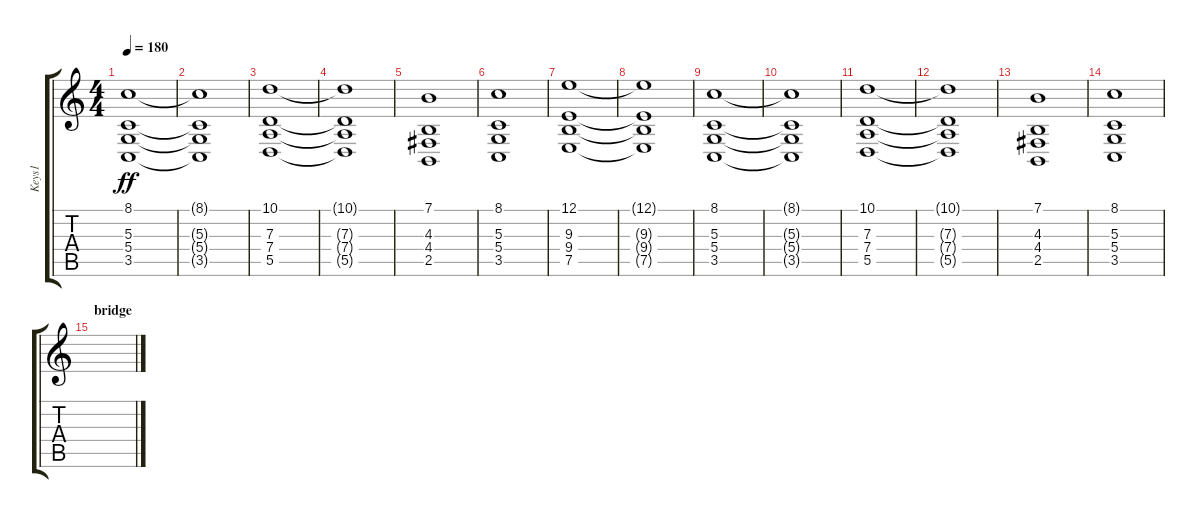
\track ("Keys1" "Keys1") {instrument synthstrings1}
\staff {score tabs}
\tuning (E4 B3 G3 D3 A2 E2) {hide}
\ts (4 4)
\tempo 180
\clef g2
\ks c
(8.1 5.3 5.4 3.5).1{dy ff} |
(8.1{t} 5.3{t} 5.4{t} 3.5{t}).1 |
(10.1 7.3 7.4 5.5).1 |
(10.1{t} 7.3{t} 7.4{t} 5.5{t}).1 |
(7.1 4.3 4.4 2.5).1 |
(8.1 5.3 5.4 3.5).1 |
(12.1 9.3 9.4 7.5).1 |
(12.1{t} 9.3{t} 9.4{t} 7.5{t}).1 |
(8.1 5.3 5.4 3.5).1 |
(8.1{t} 5.3{t} 5.4{t} 3.5{t}).1 |
(10.1 7.3 7.4 5.5).1 |
(10.1{t} 7.3{t} 7.4{t} 5.5{t}).1 |
(7.1 4.3 4.4 2.5).1 |
(8.1 5.3 5.4 3.5).1 |
\section ("" "bridge")
